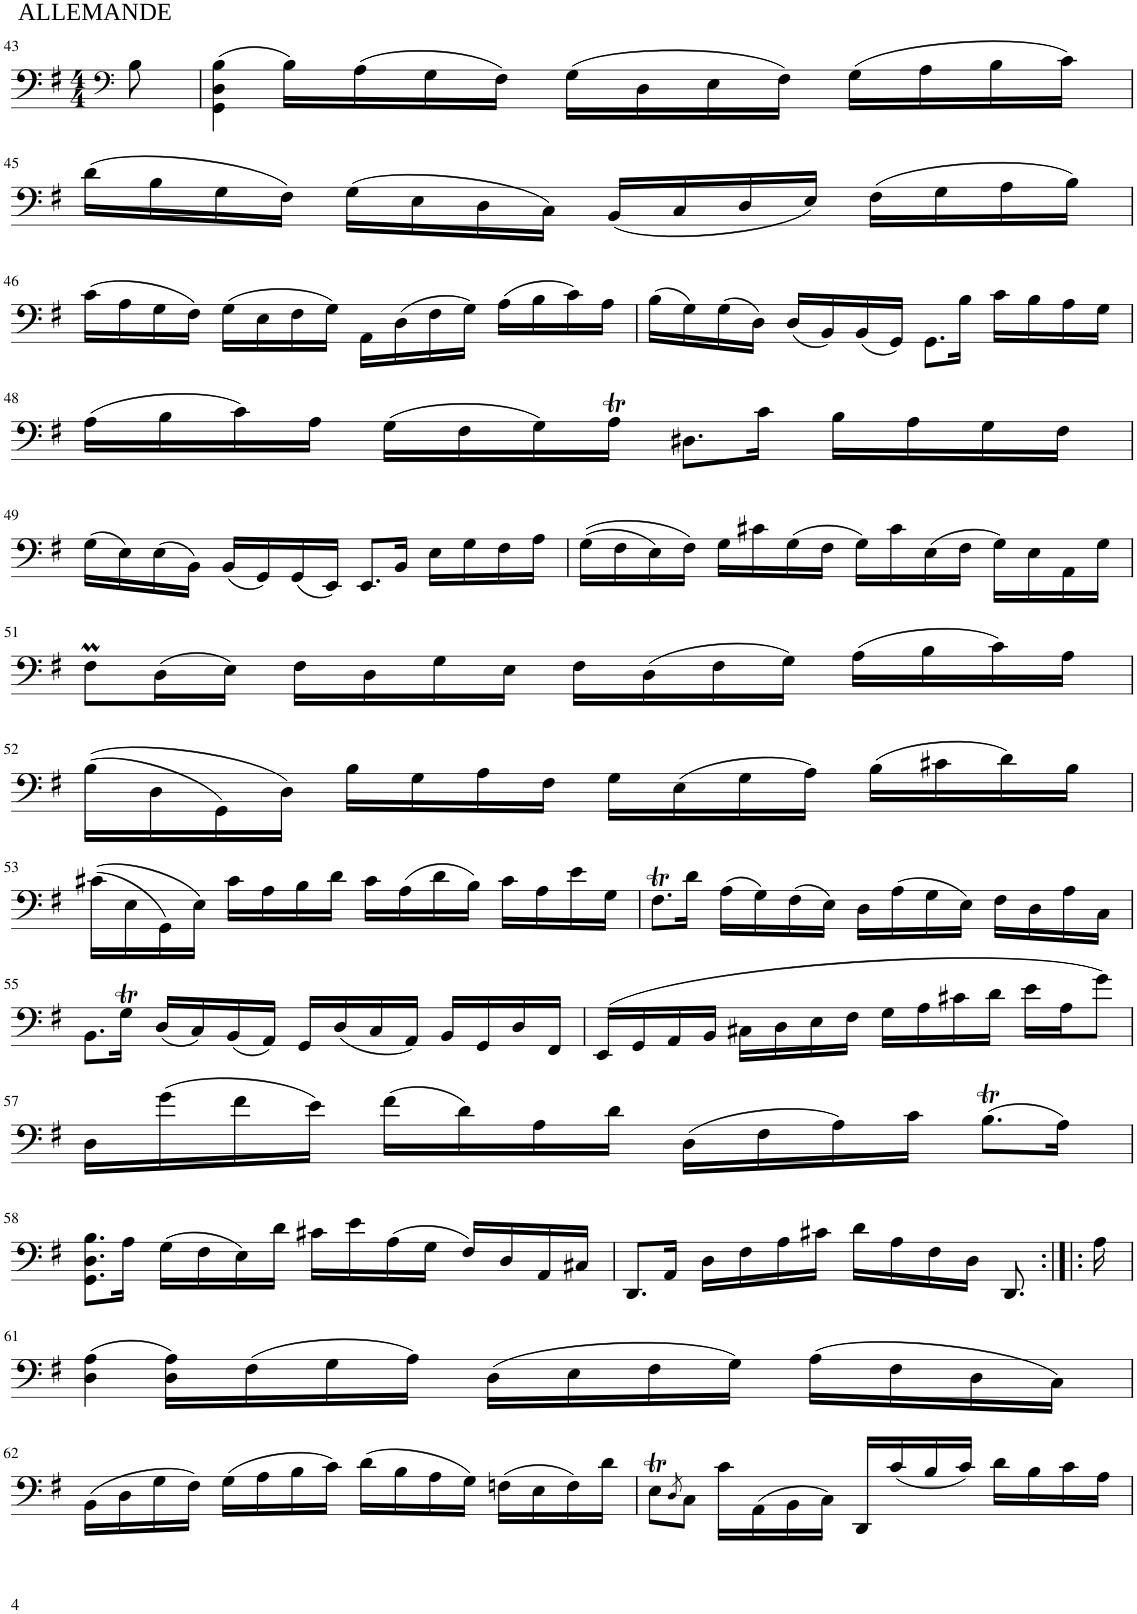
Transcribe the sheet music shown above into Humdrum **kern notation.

**kern
*part1
*staff1
*I"unbenannt
!!LO:PB:g=z
*clefF4
*k[f#]
*M4/4
=43
!LO:TX:a:t=ALLEMANDE
8B\
=44
(4GG\ 4D\ 4B\
16B\LL)
(16A\
16G\
16F#\JJ)
(16G\LL
16D\
16E\
16F#\JJ)
(16G\LL
16A\
16B\
16c\JJ)
!!LO:LB:g=z
=45
(16d\LL
16B\
16G\
16F#\JJ)
(16G\LL
16E\
16D\
16C\JJ)
(16BB/LL
16C/
16D/
16E/JJ)
(16F#\LL
16G\
16A\
16B\JJ)
!!LO:LB:g=z
=46
(16c\LL
16A\
16G\
16F#\JJ)
(16G\LL
16E\
16F#\
16G\JJ)
16AA\LL
(16D\
16F#\
16G\JJ)
(16A\LL
16B\
16c\)
16A\JJ
=47
(16B\LL
16G\)
(16G\
16D\JJ)
(16D/LL
16BB/)
(16BB/
16GG/JJ)
8.GG\L
16B\Jk
16c\LL
16B\
16A\
16G\JJ
!!LO:LB:g=z
=48
(16A\LL
16B\
16c\)
16A\JJ
(16G\LL
16F#\
16G\)
16AT\JJ
8.D#X\L
16c\Jk
16B\LL
16A\
16G\
16F#\JJ
!!LO:LB:g=z
=49
(16G\LL
16E\)
(16E\
16BB\JJ)
(16BB/LL
16GG/)
(16GG/
16EE/JJ)
8.EE/L
16BB/Jk
16E\LL
16G\
16F#\
16A\JJ
=50
((16G\LL
16F#\
16E\)
16F#\JJ)
16G\LL
16c#X\
(16G\
16F#\JJ
16G\LL)
16c#\
(16E\
16F#\JJ
16G\LL)
16E\
16AA\
16G\JJ
!!LO:LB:g=z
=51
8F#m\L
(16D\L
16E\JJ)
16F#\LL
16D\
16G\
16E\JJ
16F#\LL
(16D\
16F#\
16G\JJ)
(16A\LL
16B\
16c\)
16A\JJ
!!LO:LB:g=z
=52
((16B\LL
16D\
16GG\)
16D\JJ)
16B\LL
16G\
16A\
16F#\JJ
16G\LL
(16E\
16G\
16A\JJ)
(16B\LL
16c#X\
16d\)
16B\JJ
!!LO:LB:g=z
=53
((16c#X\LL
16E\
16GG\)
16E\JJ)
16c#\LL
16A\
16B\
16d\JJ
16c#\LL
(16A\
16d\
16B\JJ)
16c#\LL
16A\
16e\
16G\JJ
=54
8.F#t\L
16d\Jk
(16A\LL
16G\)
(16F#\
16E\JJ)
16D\LL
(16A\
16G\
16E\JJ)
16F#\LL
16D\
16A\
16C\JJ
!!LO:LB:g=z
=55
8.BB\L
16GT\Jk
(16D/LL
16C/)
(16BB/
16AA/JJ)
16GG/LL
(16D/
16C/
16AA/JJ)
16BB/LL
16GG/
16D/
16FF#/JJ
=56
(16EE/LL
16GG/
16AA/
16BB/JJ
16C#X\LL
16D\
16E\
16F#\JJ
16G\LL
16A\
16c#X\
16d\JJ
16e\LL
16A\J
8g\J)
!!LO:LB:g=z
=57
16D\LL
(16g\
16f#\
16e\JJ)
(16f#\LL
16d\)
16A\
16d\JJ
(16D\LL
16F#\
16A\)
16c\JJ
(8.Bt\L
16A\Jk)
!!LO:LB:g=z
=58
8.GG\ 8.D\ 8.B\L
16A\Jk
(16G\LL
16F#\
16E\)
16d\JJ
16c#X\LL
16e\
(16A\
16G\JJ
16F#/LL)
16D/
16AA/
16C#X/JJ
=59
8.DD/L
16AA/Jk
16D\LL
16F#\
16A\
16c#X\JJ
16d\LL
16A\
16F#\
16D\JJ
8.DD/
=60:|!|:
16A\
!!LO:LB:g=z
=61
(4D\ 4A\
16D\ 16A\LL)
(16F#\
16G\
16A\JJ)
(16D\LL
16E\
16F#\
16G\JJ)
(16A\LL
16F#\
16D\
16C\JJ)
!!LO:LB:g=z
=62
(16BB\LL
16D\
16G\
16F#\JJ)
(16G\LL
16A\
16B\
16c\JJ)
(16d\LL
16B\
16A\
16G\JJ)
(16Fn\LL
16E\
16F\)
16d\JJ
=63
8ET\L
8qD/
8C\J
16c\LL
(16AA\
16BB\
16C\JJ)
16DD/LL
(16c/
16B/
16c/JJ)
16d\LL
16B\
16c\
16A\JJ
=
*-
